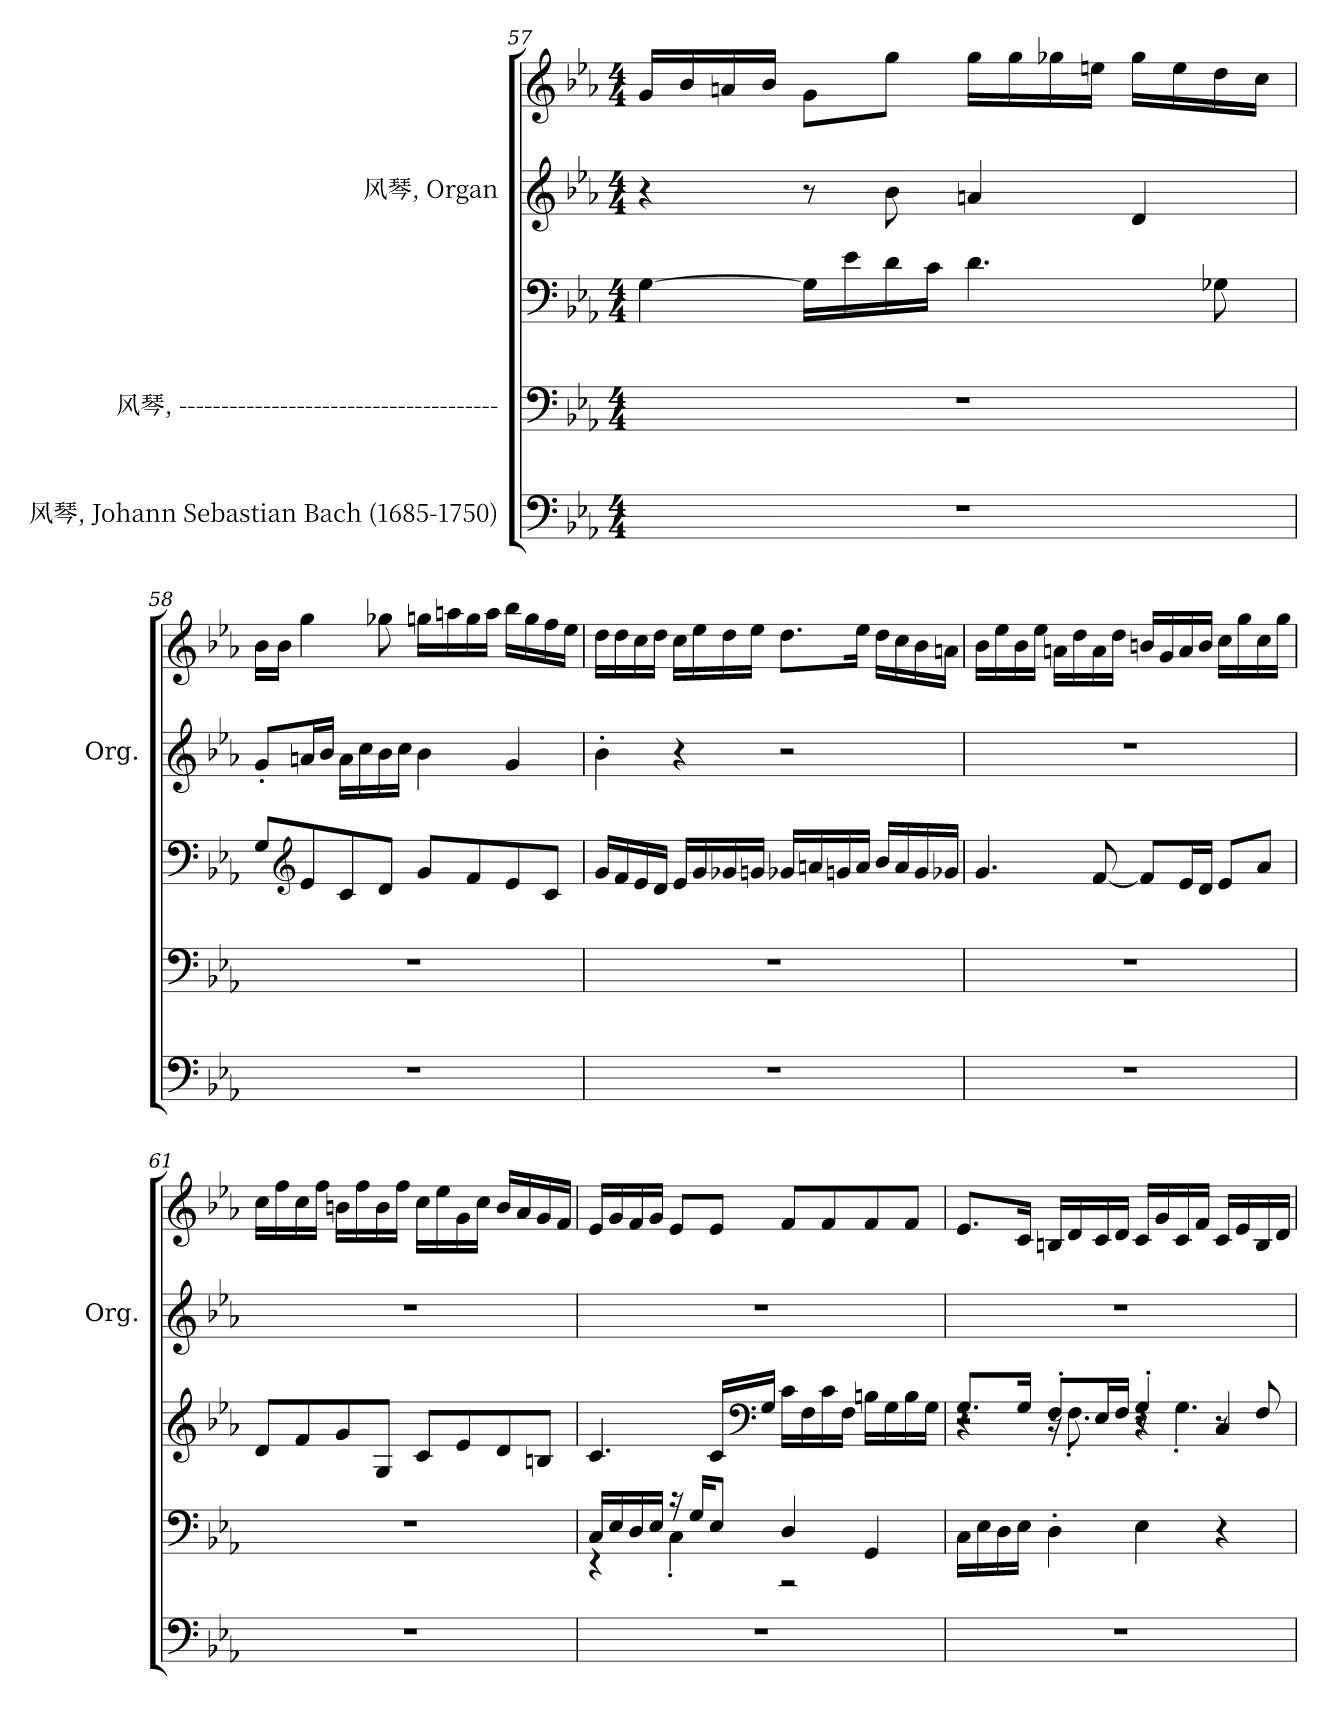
**kern	**kern	**kern	**kern	**kern
*part3	*part2	*part2	*part1	*part1
*staff5	*staff4	*staff3	*staff2	*staff1
*I"风琴, Johann Sebastian Bach   (1685-1750)	*I"风琴, --------------------------------------	*	*I"风琴, Organ	*
*	*	*	*I'Org.	*
!!LO:LB:g=z
*clefF4	*clefF4	*clefF4	*clefG2	*clefG2
*k[b-e-a-]	*k[b-e-a-]	*k[b-e-a-]	*k[b-e-a-]	*k[b-e-a-]
*M4/4	*M4/4	*M4/4	*M4/4	*M4/4
=57	=57	=57	=57	=57
1r	1r	[4G\	4r	16g/LL
.	.	.	.	16b-/
.	.	.	.	16an/
.	.	.	.	16b-/JJ
.	.	16G\LL]	8r	8g\L
.	.	16e-\	.	.
.	.	16d\	8b-\	8gg\J
.	.	16c\JJ	.	.
.	.	4.d\	4an/	16gg\LL
.	.	.	.	16gg\
.	.	.	.	16gg-X\
.	.	.	.	16een\JJ
.	.	.	4d/	16gg-\LL
.	.	.	.	16ee\
.	.	8G-X\	.	16dd\
.	.	.	.	16cc\JJ
=58	=58	=58	=58	=58
1r	1r	8G/L	8g'/L	16b-\LL
.	.	.	.	16b-\JJ
*	*	*clefG2	*	*
.	.	8e-/	16an/L	4gg\
.	.	.	16b-/JJ	.
.	.	8c/	16a\LL	.
.	.	.	16cc\	.
.	.	8d/J	16b-\	8gg-X\
.	.	.	16cc\JJ	.
.	.	8g/L	4b-\	16ggn\LL
.	.	.	.	16aan\
.	.	8f/	.	16gg\
.	.	.	.	16aa\JJ
.	.	8e-/	4g/	16bb-\LL
.	.	.	.	16gg\
.	.	8c/J	.	16ff\
.	.	.	.	16ee-\JJ
!!LO:PB:g=z
=59	=59	=59	=59	=59
1r	1r	16g/LL	4b-'\	16dd\LL
.	.	16f/	.	16dd\
.	.	16e-/	.	16cc\
.	.	16d/JJ	.	16dd\JJ
.	.	16e-/LL	4r	16cc\LL
.	.	16g/	.	16ee-\
.	.	16g-X/	.	16dd\
.	.	16gn/JJ	.	16ee-\JJ
.	.	16g-X/LL	2r	8.dd\L
.	.	16an/	.	.
.	.	16gn/	.	.
.	.	16a/JJ	.	16ee-\Jk
.	.	16b-/LL	.	16dd\LL
.	.	16a/	.	16cc\
.	.	16g/	.	16b-\
.	.	16g-X/JJ	.	16an\JJ
=60	=60	=60	=60	=60
1r	1r	4.g/	1r	16b-\LL
.	.	.	.	16ee-\
.	.	.	.	16b-\
.	.	.	.	16ee-\JJ
.	.	.	.	16an\LL
.	.	.	.	16dd\
.	.	[8f/	.	16a\
.	.	.	.	16dd\JJ
.	.	8f/L]	.	16bn/LL
.	.	.	.	16g/
.	.	16e-/L	.	16a/
.	.	16d/JJ	.	16b/JJ
.	.	8e-/L	.	16cc\LL
.	.	.	.	16gg\
.	.	8a-/J	.	16cc\
.	.	.	.	16gg\JJ
!!LO:LB:g=z
=61	=61	=61	=61	=61
1r	1r	8d/L	1r	16cc\LL
.	.	.	.	16ff\
.	.	8f/	.	16cc\
.	.	.	.	16ff\JJ
.	.	8g/	.	16bn\LL
.	.	.	.	16ff\
.	.	8G/J	.	16b\
.	.	.	.	16ff\JJ
.	.	8c/L	.	16cc\LL
.	.	.	.	16ee-\
.	.	8e-/	.	16g\
.	.	.	.	16cc\JJ
.	.	8d/	.	16b/LL
.	.	.	.	16a-/
.	.	8Bn/J	.	16g/
.	.	.	.	16f/JJ
=62	=62	=62	=62	=62
*	*^	*	*	*
1r	16C/LL	4r	4.c/	1r	16e-/LL
.	16E-/	.	.	.	16g/
.	16D/	.	.	.	16f/
.	16E-/JJ	.	.	.	16g/JJ
.	16r	4C'\	.	.	8e-/L
.	16G/KL	.	.	.	.
.	8E-/J	.	16c/LL	.	8e-/J
*	*	*	*clefF4	*	*
.	.	.	16G/JJ	.	.
.	4D/	2r	16c\LL	.	8f/L
.	.	.	16F\	.	.
.	.	.	16c\	.	8f/
.	.	.	16F\JJ	.	.
.	4GG/	.	16Bn\LL	.	8f/
.	.	.	16G\	.	.
.	.	.	16B\	.	8f/J
.	.	.	16G\JJ	.	.
*	*v	*v	*	*	*
!!LO:PB:g=z
=63	=63	=63	=63	=63
*	*	*^	*	*
*	*	*	*^	*	*
1r	16C\LL	8.G/L	4r	2r	1r	8.e-/L
.	16E-\	.	.	.	.	.
.	16D\	.	.	.	.	.
.	16E-\JJ	16G/Jk	.	.	.	16c/Jk
.	4D'\	8F'/L	16r	.	.	16Bn/LL
.	.	.	8.F'\	.	.	16d/
.	.	16E-/L	.	.	.	16c/
.	.	16F/JJ	.	.	.	16d/JJ
.	4E-\	4G'/	8r	4r	.	16c/LL
.	.	.	.	.	.	16g/
.	.	.	4.G'\	.	.	16c/
.	.	.	.	.	.	16f/JJ
.	4r	8r	.	4C/	.	16c/LL
.	.	.	.	.	.	16e-/
.	.	8F/	.	.	.	16B/
.	.	.	.	.	.	16d/JJ
*	*	*v	*v	*v	*	*
=	=	=	=	=
*-	*-	*-	*-	*-
